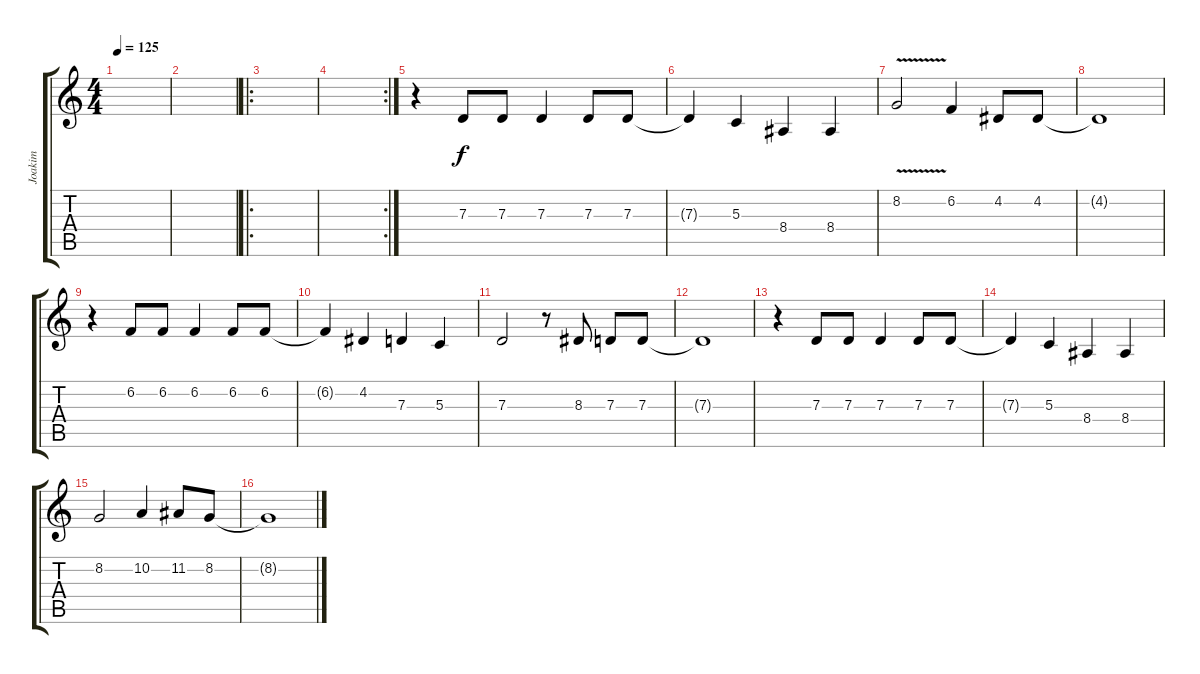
\track ("Joakim" "Joakim") {instrument clarinet}
\staff {score tabs}
\tuning (E4 B3 G3 D3 A2 E2) {hide}
\ts (4 4)
\tempo 125
\clef g2
\ks c
|
|
\ro
|
\rc 2
|
r.4 7.3.8 7.3.8 7.3.4 7.3.8 7.3.8 |
7.3{t}.4 5.3.4 8.4.4 8.4.4 |
8.2{v}.2 6.2.4 4.2.8 4.2.8 |
4.2{t}.1 |
r.4 6.2.8 6.2.8 6.2.4 6.2.8 6.2.8 |
6.2{t}.4 4.2.4 7.3.4 5.3.4 |
7.3.2 r.8 8.3.8 7.3.8 7.3.8 |
7.3{t}.1 |
r.4 7.3.8 7.3.8 7.3.4 7.3.8 7.3.8 |
7.3{t}.4 5.3.4 8.4.4 8.4.4 |
8.2.2 10.2.4 11.2.8 8.2.8 |
8.2{t}.1
